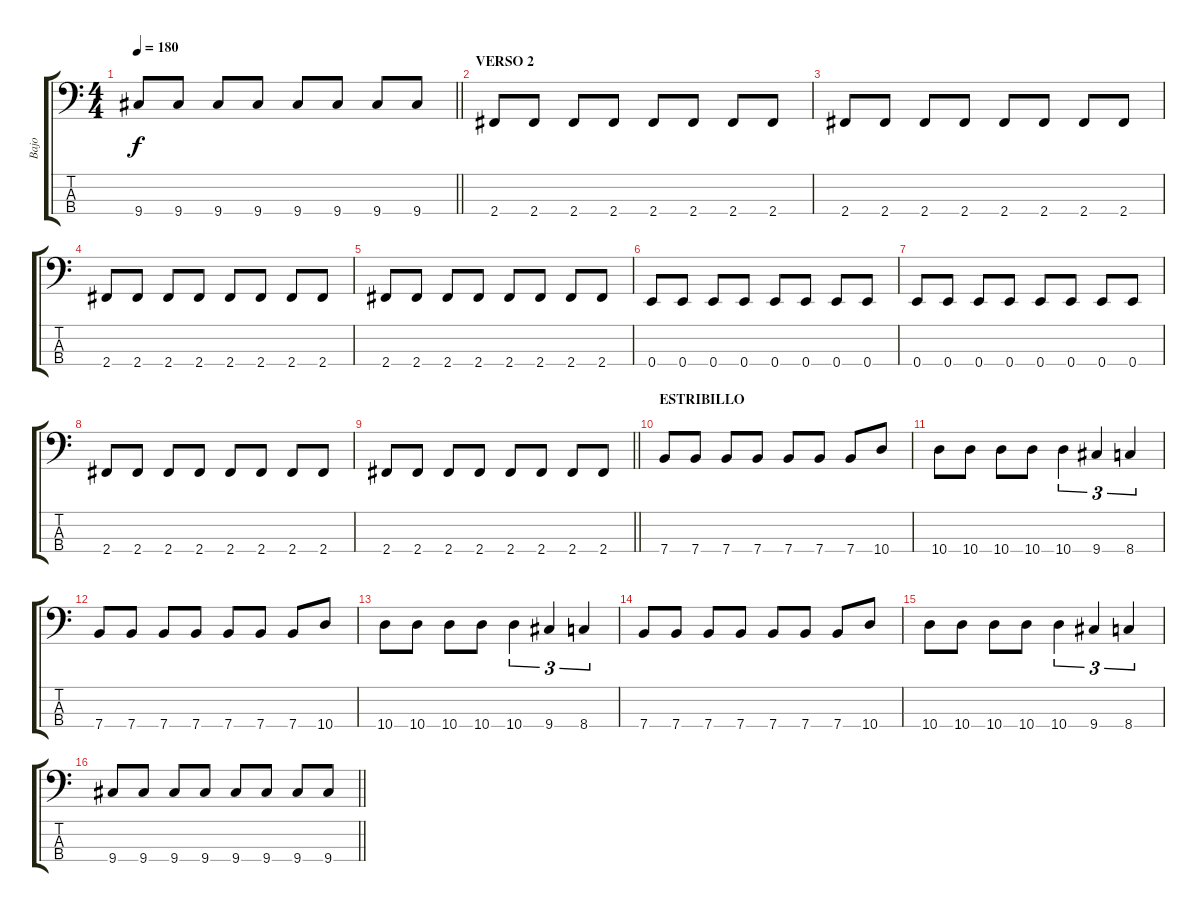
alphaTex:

\track ("Bajo" "Bajo") {instrument electricbasspick}
\staff {score tabs}
\tuning (G2 D2 A1 E1) {hide}
\ts (4 4)
\tempo 180
\clef f4
\barLineRight lightlight
\ks c
9.4.8{dy f} 9.4.8 9.4.8 9.4.8 9.4.8 9.4.8 9.4.8 9.4.8 |
\section ("" "VERSO 2")
2.4.8 2.4.8 2.4.8 2.4.8 2.4.8 2.4.8 2.4.8 2.4.8 |
2.4.8 2.4.8 2.4.8 2.4.8 2.4.8 2.4.8 2.4.8 2.4.8 |
2.4.8 2.4.8 2.4.8 2.4.8 2.4.8 2.4.8 2.4.8 2.4.8 |
2.4.8 2.4.8 2.4.8 2.4.8 2.4.8 2.4.8 2.4.8 2.4.8 |
0.4.8 0.4.8 0.4.8 0.4.8 0.4.8 0.4.8 0.4.8 0.4.8 |
0.4.8 0.4.8 0.4.8 0.4.8 0.4.8 0.4.8 0.4.8 0.4.8 |
2.4.8 2.4.8 2.4.8 2.4.8 2.4.8 2.4.8 2.4.8 2.4.8 |
\barLineRight lightlight
2.4.8 2.4.8 2.4.8 2.4.8 2.4.8 2.4.8 2.4.8 2.4.8 |
\section ("" "ESTRIBILLO")
7.4.8 7.4.8 7.4.8 7.4.8 7.4.8 7.4.8 7.4.8 10.4.8 |
10.4.8 10.4.8 10.4.8 10.4.8 10.4.4{tu (3 2)} 9.4.4{tu (3 2)} 8.4.4{tu (3 2)} |
7.4.8 7.4.8 7.4.8 7.4.8 7.4.8 7.4.8 7.4.8 10.4.8 |
10.4.8 10.4.8 10.4.8 10.4.8 10.4.4{tu (3 2)} 9.4.4{tu (3 2)} 8.4.4{tu (3 2)} |
7.4.8 7.4.8 7.4.8 7.4.8 7.4.8 7.4.8 7.4.8 10.4.8 |
10.4.8 10.4.8 10.4.8 10.4.8 10.4.4{tu (3 2)} 9.4.4{tu (3 2)} 8.4.4{tu (3 2)} |
\barLineRight lightlight
9.4.8 9.4.8 9.4.8 9.4.8 9.4.8 9.4.8 9.4.8 9.4.8
